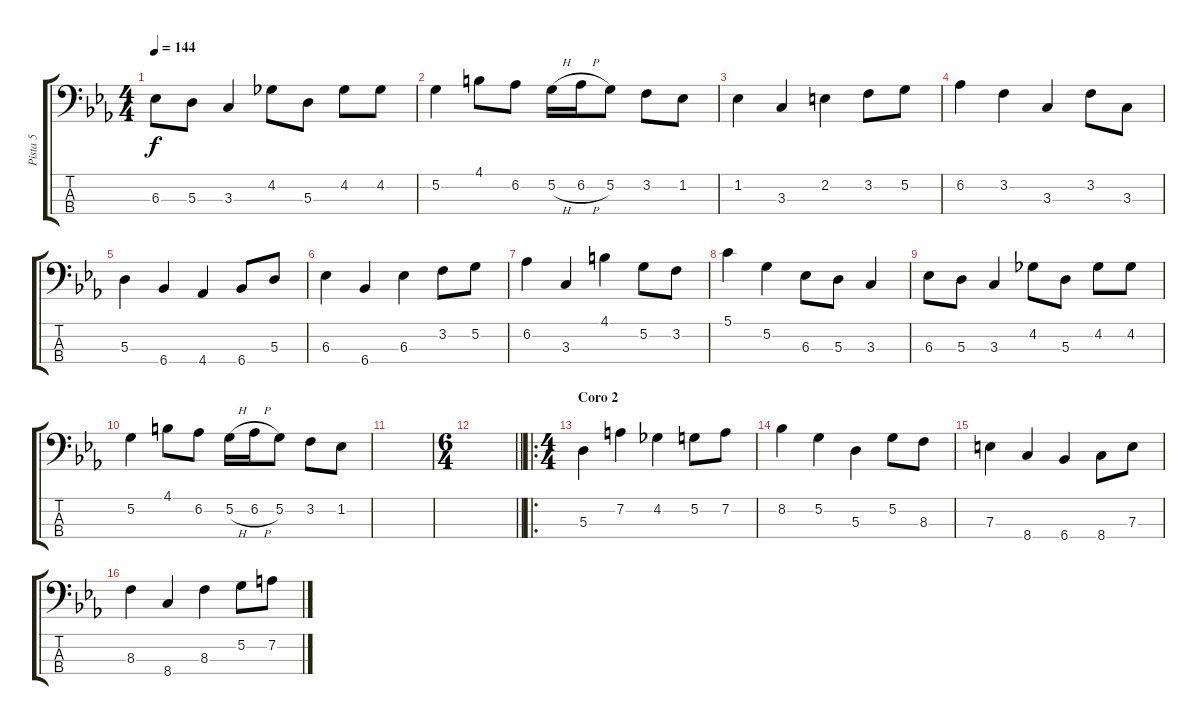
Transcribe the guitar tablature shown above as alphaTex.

\track ("Pista 5" "Pista 5") {instrument electricbassfinger}
\staff {score tabs}
\tuning (G2 D2 A1 E1) {hide}
\ts (4 4)
\tempo 144
\clef f4
\ks eb
6.3.8{dy f} 5.3.8 3.3.4 4.2.8 5.3.8 4.2.8 4.2.8 |
5.2.4 4.1.8 6.2.8 5.2{h}.16 6.2{h}.16 5.2.8 3.2.8 1.2.8 |
1.2.4 3.3.4 2.2.4 3.2.8 5.2.8 |
6.2.4 3.2.4 3.3.4 3.2.8 3.3.8 |
5.3.4 6.4.4 4.4.4 6.4.8 5.3.8 |
6.3.4 6.4.4 6.3.4 3.2.8 5.2.8 |
6.2.4 3.3.4 4.1.4 5.2.8 3.2.8 |
5.1.4 5.2.4 6.3.8 5.3.8 3.3.4 |
6.3.8 5.3.8 3.3.4 4.2.8 5.3.8 4.2.8 4.2.8 |
5.2.4 4.1.8 6.2.8 5.2{h}.16 6.2{h}.16 5.2.8 3.2.8 1.2.8 |
|
\ts (6 4)
\barLineRight lightlight
|
\ro
\ts (4 4)
\section ("" "Coro 2")
5.3.4 7.2.4 4.2.4 5.2.8 7.2.8 |
8.2.4 5.2.4 5.3.4 5.2.8 8.3.8 |
7.3.4 8.4.4 6.4.4 8.4.8 7.3.8 |
8.3.4 8.4.4 8.3.4 5.2.8 7.2.8
